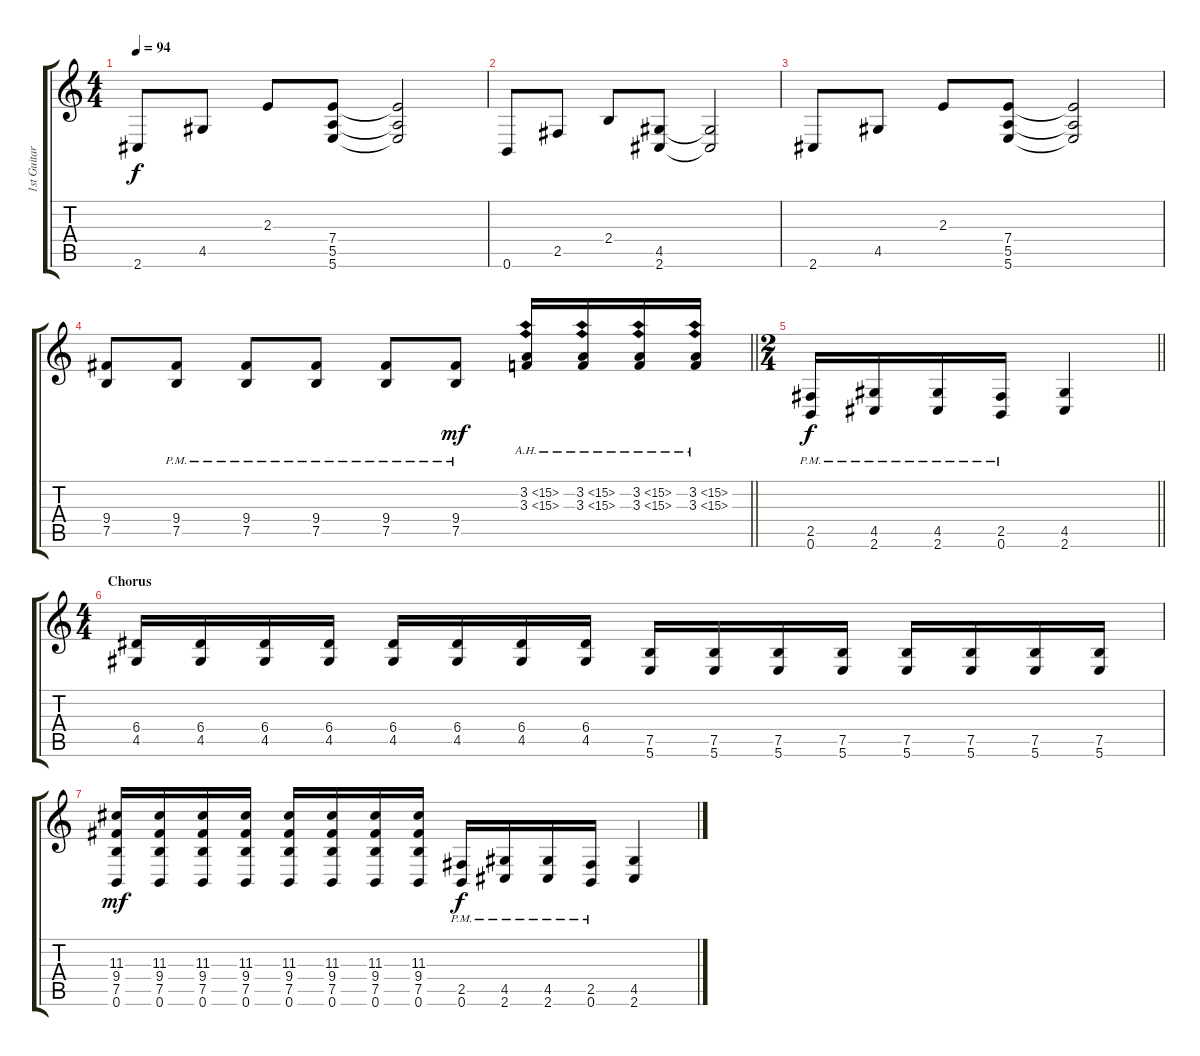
\track ("1st Guitar" "1st Guitar") {instrument distortionguitar}
\staff {score tabs}
\tuning (B3 Gb3 D3 A2 E2 B1) {hide}
\ts (4 4)
\tempo 94
\clef g2
\ks c
2.6.8{dy f} 4.5.8 2.3.8 (7.4 5.5 5.6).8 (7.4{t} 5.5{t} 5.6{t}).2 |
0.6.8 2.5.8 2.4.8 (4.5 2.6).8 (4.5{t} 2.6{t}).2 |
2.6.8 4.5.8 2.3.8 (7.4 5.5 5.6).8 (7.4{t} 5.5{t} 5.6{t}).2 |
\barLineRight lightlight
(9.4 7.5).8 (9.4{pm} 7.5{pm}).8 (9.4{pm} 7.5{pm}).8 (9.4{pm} 7.5{pm}).8 (9.4{pm} 7.5{pm}).8 (9.4{pm} 7.5).8{dy mf} (3.2{ah 12} 3.3{ah 12}).16 (3.2{ah 12} 3.3{ah 12}).16 (3.2{ah 12} 3.3{ah 12}).16 (3.2{ah 12} 3.3{ah 12}).16 |
\ts (2 4)
\barLineRight lightlight
(2.5{pm} 0.6{pm}).16{dy f} (4.5{pm} 2.6{pm}).16 (4.5{pm} 2.6{pm}).16 (2.5{pm} 0.6{pm}).16 (4.5 2.6).4 |
\ts (4 4)
\section ("" "Chorus")
(6.4 4.5).16 (6.4 4.5).16 (6.4 4.5).16 (6.4 4.5).16 (6.4 4.5).16 (6.4 4.5).16 (6.4 4.5).16 (6.4 4.5).16 (7.5 5.6).16 (7.5 5.6).16 (7.5 5.6).16 (7.5 5.6).16 (7.5 5.6).16 (7.5 5.6).16 (7.5 5.6).16 (7.5 5.6).16 |
(11.3 9.4 7.5 0.6).16{dy mf} (11.3 9.4 7.5 0.6).16 (11.3 9.4 7.5 0.6).16 (11.3 9.4 7.5 0.6).16 (11.3 9.4 7.5 0.6).16 (11.3 9.4 7.5 0.6).16 (11.3 9.4 7.5 0.6).16 (11.3 9.4 7.5 0.6).16 (2.5{pm} 0.6{pm}).16{dy f} (4.5{pm} 2.6{pm}).16 (4.5{pm} 2.6{pm}).16 (2.5{pm} 0.6{pm}).16 (4.5 2.6).4
